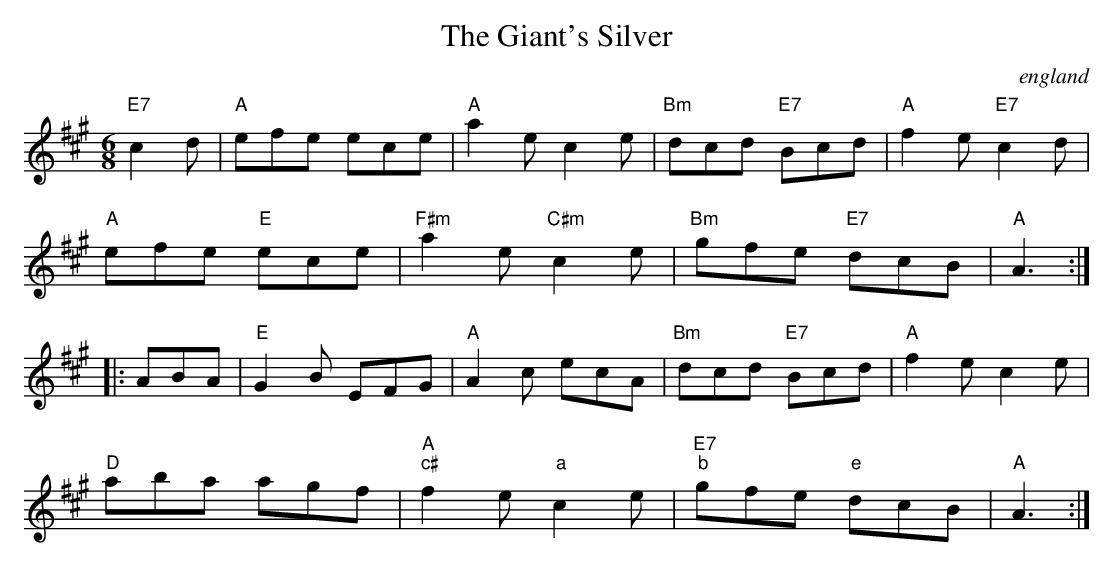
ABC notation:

X:1
T:The Giant's Silver
O:england
M:6/8
K:A
"E7"c2d |"A"efe ece|"A"a2e c2e|"Bm"dcd "E7"Bcd|"A"f2e "E7"c2d|
"A"efe "E"ece|"F#m"a2e "C#m"c2e|"Bm"gfe "E7"dcB|"A"A3 ::
ABA |"E"G2B EFG|"A"A2c ecA|"Bm"dcd "E7"Bcd|"A"f2e c2e|
"D"aba agf|"A""c#"f2e " ""a"c2e|"E7""b"gfe " ""e"dcB|"A"A3 :|
